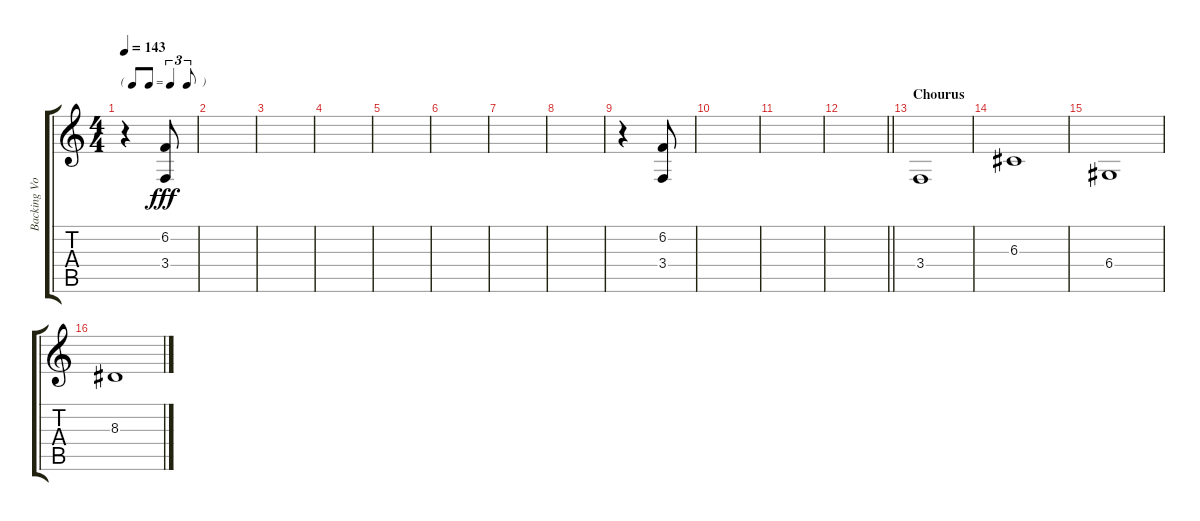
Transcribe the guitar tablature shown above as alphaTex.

\track ("Backing Vocal" "Backing Vo") {instrument drawbarorgan}
\staff {score tabs}
\tuning (E4 B3 G3 D3 A2 E2) {hide}
\ts (4 4)
\tf triplet8th
\tempo 143
\clef g2
\ks c
r.4{dy fff} (6.2 3.4).8 |
|
|
|
|
|
|
|
r.4 (6.2 3.4).8 |
|
|
\barLineRight lightlight
|
\section ("" "Chourus")
3.4.1 |
6.3.1 |
6.4.1 |
8.3.1
